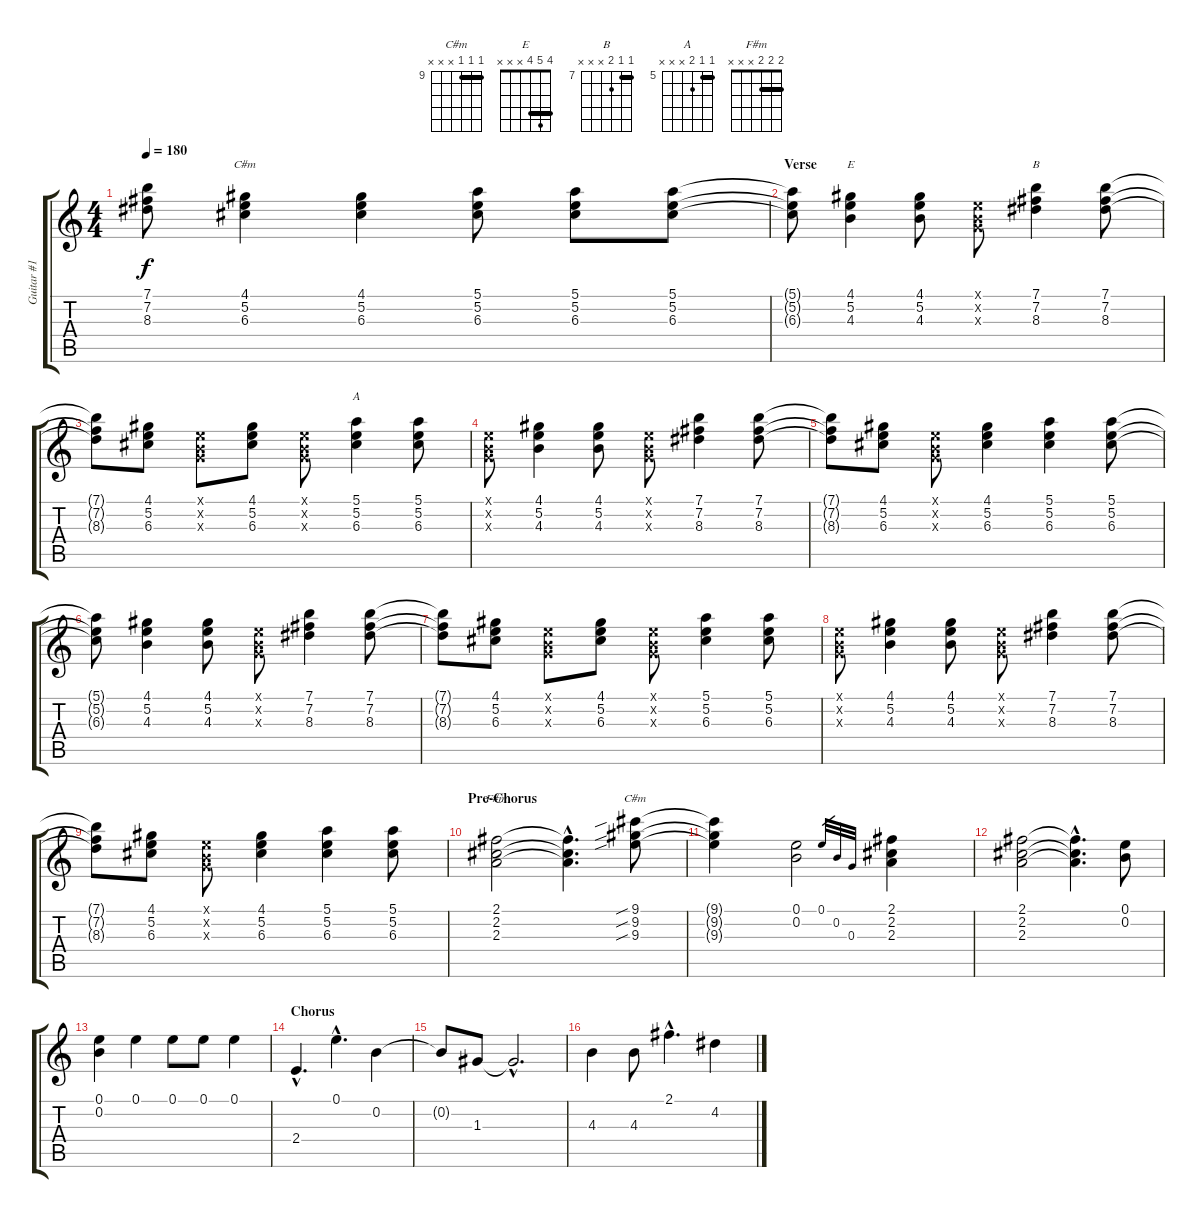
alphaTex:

\track ("Guitar #1" "Guitar #1") {instrument acousticguitarsteel}
\staff {score tabs}
\tuning (E4 B3 G3 D3 A2 E2) {hide}
\chord ("C#m" 4 5 6 x x x) {firstfret 4}
\chord ("E" 4 5 4 x x x) {barre 4}
\chord ("B" 7 7 8 x x x) {firstfret 7 barre 7}
\chord ("A" 5 5 6 x x x) {firstfret 5 barre 5}
\chord ("F#m" 2 2 2 x x x) {barre 2}
\chord ("C#m" 9 9 9 x x x) {firstfret 9 barre 9}
\ts (4 4)
\tempo 180
\clef g2
\ks c
(7.1{t} 7.2{t} 8.3{t}).8{dy f} (4.1 5.2 6.3).4{ch "C#m"} (4.1 5.2 6.3).4 (5.1 5.2 6.3).8 (5.1 5.2 6.3).8 (5.1 5.2 6.3).8 |
\section ("" "Verse")
(5.1{t} 5.2{t} 6.3{t}).8 (4.1 5.2 4.3).4{ch "E"} (4.1 5.2 4.3).8 (0.1{x} 0.2{x} 0.3{x}).8 (7.1 7.2 8.3).4{ch "B"} (7.1 7.2 8.3).8 |
(7.1{t} 7.2{t} 8.3{t}).8 (4.1 5.2 6.3).8 (0.1{x} 0.2{x} 0.3{x}).8 (4.1 5.2 6.3).8 (0.1{x} 0.2{x} 0.3{x}).8 (5.1 5.2 6.3).4{ch "A"} (5.1 5.2 6.3).8 |
(0.1{x} 0.2{x} 0.3{x}).8 (4.1 5.2 4.3).4 (4.1 5.2 4.3).8 (0.1{x} 0.2{x} 0.3{x}).8 (7.1 7.2 8.3).4 (7.1 7.2 8.3).8 |
(7.1{t} 7.2{t} 8.3{t}).8 (4.1 5.2 6.3).8 (0.1{x} 0.2{x} 0.3{x}).8 (4.1 5.2 6.3).4 (5.1 5.2 6.3).4 (5.1 5.2 6.3).8 |
(5.1{t} 5.2{t} 6.3{t}).8 (4.1 5.2 4.3).4 (4.1 5.2 4.3).8 (0.1{x} 0.2{x} 0.3{x}).8 (7.1 7.2 8.3).4 (7.1 7.2 8.3).8 |
(7.1{t} 7.2{t} 8.3{t}).8 (4.1 5.2 6.3).8 (0.1{x} 0.2{x} 0.3{x}).8 (4.1 5.2 6.3).8 (0.1{x} 0.2{x} 0.3{x}).8 (5.1 5.2 6.3).4 (5.1 5.2 6.3).8 |
(0.1{x} 0.2{x} 0.3{x}).8 (4.1 5.2 4.3).4 (4.1 5.2 4.3).8 (0.1{x} 0.2{x} 0.3{x}).8 (7.1 7.2 8.3).4 (7.1 7.2 8.3).8 |
(7.1{t} 7.2{t} 8.3{t}).8 (4.1 5.2 6.3).8 (0.1{x} 0.2{x} 0.3{x}).8 (4.1 5.2 6.3).4 (5.1 5.2 6.3).4 (5.1 5.2 6.3).8 |
\section ("" "Pre-Chorus")
(2.1 2.2 2.3).2{ch "F#m"} (2.1{hac t} 2.2{hac t} 2.3{hac t}).4{d} (9.1{sib} 9.2{sib} 9.3{sib}).8{ch "C#m"} |
(9.1{t} 9.2{t} 9.3{t}).4 (0.1 0.2).2 0.1.32{gr} 0.2.32{gr} 0.3.32{gr} (2.1 2.2 2.3).4 |
(2.1 2.2 2.3).2 (2.1{hac t} 2.2{hac t} 2.3{hac t}).4{d} (0.1 0.2).8 |
(0.1 0.2).4 0.1.4 0.1.8 0.1.8 0.1.4 |
\section ("" "Chorus")
2.4{hac}.4{d} 0.1{hac}.4{d} 0.2.4 |
0.2{t}.8 1.3.8 1.3{hac t}.2{d} |
4.3.4 4.3.8 2.1{hac}.4{d} 4.2.4
